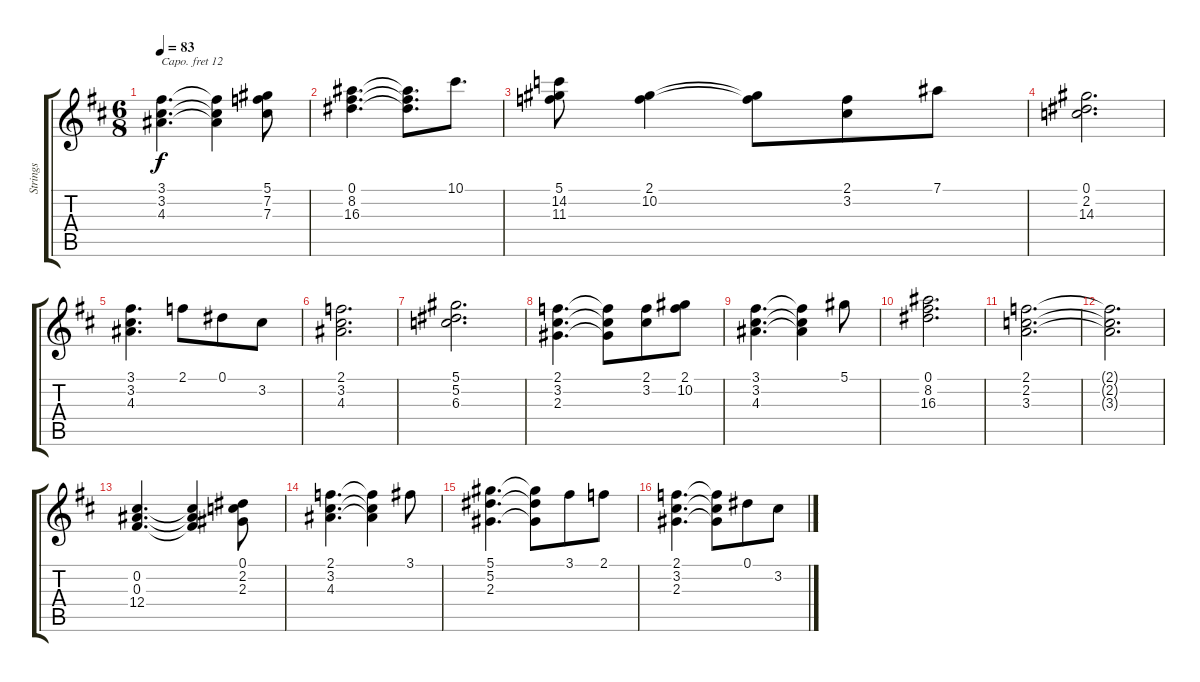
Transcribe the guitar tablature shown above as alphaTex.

\track ("Strings" "Strings") {instrument pad2warm}
\staff {score tabs}
\capo 12
\tuning (Eb4 Bb3 Gb3 Db3 Ab2 Eb2) {hide}
\ts (6 8)
\tempo 83
\clef g2
\ks d
(3.1 3.2 4.3).4{d dy f} (3.1{t} 3.2{t} 4.3{t}).4 (5.1 7.2 7.3).8 |
(0.1 8.2 16.3).4{d} (0.1{t} 8.2{t} 16.3{t}).8{d} 10.1.8{d} |
(5.1 14.2 11.3).8 (2.1 10.2).4 (2.1{t} 10.2{t}).8 (2.1 3.2).8 7.1.8 |
(0.1 2.2 14.3).2{d} |
(3.1 3.2 4.3).4{d} 2.1.8 0.1.8 3.2.8 |
(2.1 3.2 4.3).2{d} |
(5.1 5.2 6.3).2{d} |
(2.1 3.2 2.3).4{d} (2.1{t} 3.2{t} 2.3{t}).8 (2.1 3.2).8 (2.1 10.2).8 |
(3.1 3.2 4.3).4{d} (3.1{t} 3.2{t} 4.3{t}).4 5.1.8 |
(0.1 8.2 16.3).2{d} |
(2.1 2.2 3.3).2{d} |
(2.1{t} 2.2{t} 3.3{t}).2{d} |
(0.2 0.3 12.4).4{d} (0.2{t} 0.3{t} 12.4{t}).4 (0.1 2.2 2.3).8 |
(2.1 3.2 4.3).4{d} (2.1{t} 3.2{t} 4.3{t}).4 3.1.8 |
(5.1 5.2 2.3).4{d} (5.1{t} 5.2{t} 2.3{t}).8 3.1.8 2.1.8 |
(2.1 3.2 2.3).4{d} (2.1{t} 3.2{t} 2.3{t}).8 0.1.8 3.2.8
